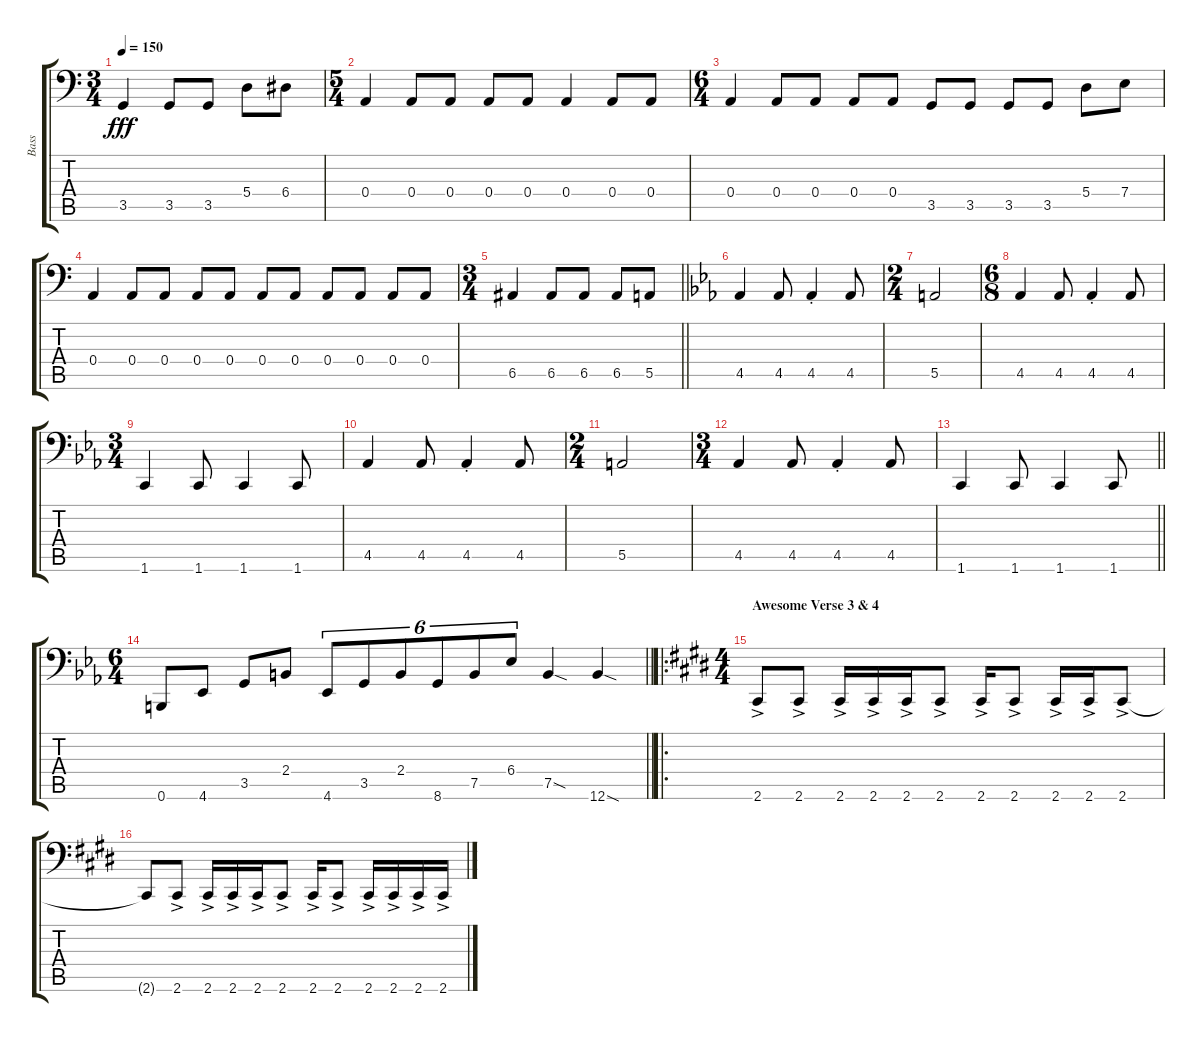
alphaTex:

\track ("Bass" "Bass") {instrument electricbassfinger}
\staff {score tabs}
\tuning (B2 G2 D2 A1 E1 B0) {hide}
\ts (3 4)
\tempo 150
\clef f4
\ks c
3.5.4{dy fff} 3.5.8 3.5.8 5.4.8 6.4.8 |
\ts (5 4)
0.4.4 0.4.8 0.4.8 0.4.8 0.4.8 0.4.4 0.4.8 0.4.8 |
\ts (6 4)
0.4.4 0.4.8 0.4.8 0.4.8 0.4.8 3.5.8 3.5.8 3.5.8 3.5.8 5.4.8 7.4.8 |
0.4.4 0.4.8 0.4.8 0.4.8 0.4.8 0.4.8 0.4.8 0.4.8 0.4.8 0.4.8 0.4.8 |
\ts (3 4)
\barLineRight lightlight
6.5.4 6.5.8 6.5.8 6.5.8 5.5.8 |
\ks eb
4.5.4 4.5.8 4.5{st}.4 4.5.8 |
\ts (2 4)
5.5.2 |
\ts (6 8)
4.5.4 4.5.8 4.5{st}.4 4.5.8 |
\ts (3 4)
1.6.4 1.6.8 1.6.4 1.6.8 |
4.5.4 4.5.8 4.5{st}.4 4.5.8 |
\ts (2 4)
5.5.2 |
\ts (3 4)
4.5.4 4.5.8 4.5{st}.4 4.5.8 |
\barLineRight lightlight
1.6.4 1.6.8 1.6.4 1.6.8 |
\ts (6 4)
\barLineRight lightlight
0.6.8 4.6.8 3.5.8 2.4.8 4.6.8{tu (6 4)} 3.5.8{tu (6 4)} 2.4.8{tu (6 4)} 8.6.8{tu (6 4)} 7.5.8{tu (6 4)} 6.4.8{tu (6 4)} 7.5{sod}.4 12.6{sod}.4 |
\ro
\ts (4 4)
\section ("" "Awesome Verse 3 & 4")
\ks e
2.6{ac}.8 2.6{ac}.8 2.6{ac}.16 2.6{ac}.16 2.6{ac}.16 2.6{ac}.8 2.6{ac}.16 2.6{ac}.8 2.6{ac}.16 2.6{ac}.16 2.6{ac}.8 |
2.6{t}.8 2.6{ac}.8 2.6{ac}.16 2.6{ac}.16 2.6{ac}.16 2.6{ac}.8 2.6{ac}.16 2.6{ac}.8 2.6{ac}.16 2.6{ac}.16 2.6{ac}.16 2.6{ac}.16
